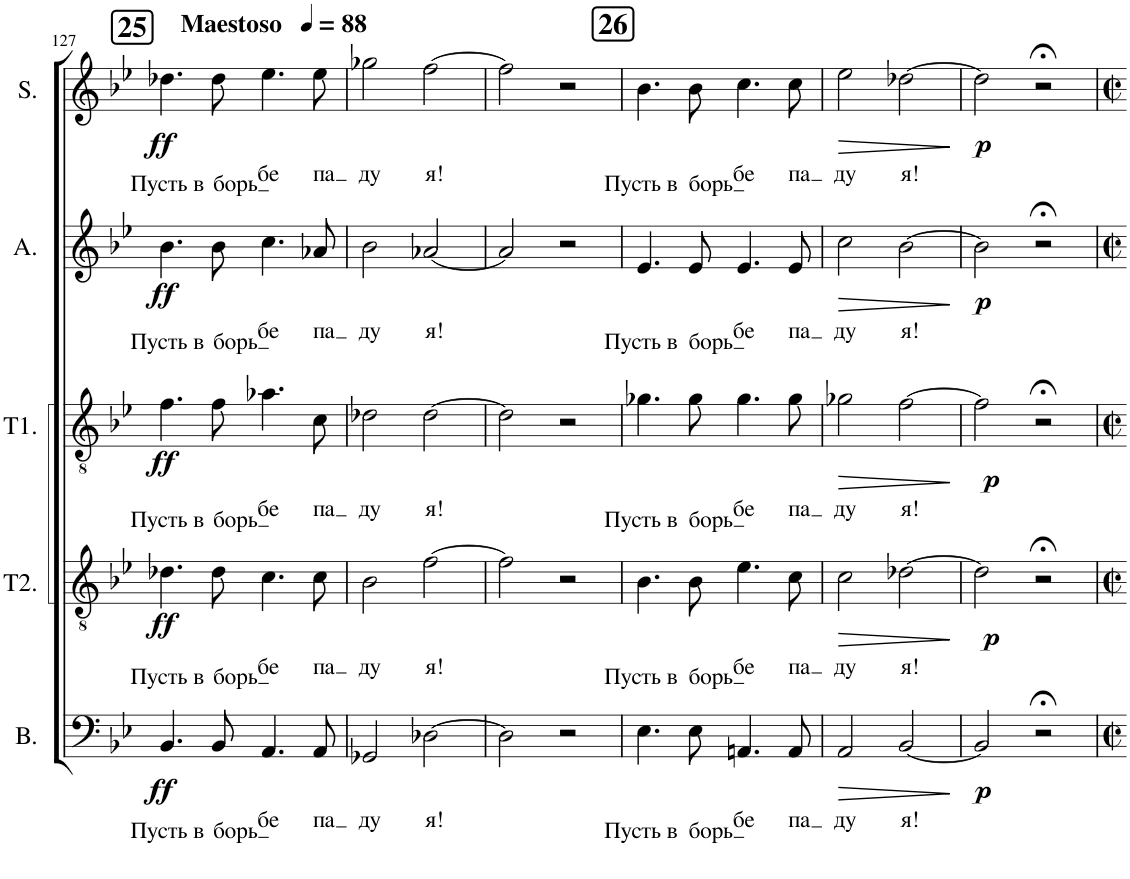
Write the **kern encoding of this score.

**kern	**text	**dynam	**kern	**text	**dynam	**kern	**text	**dynam	**kern	**text	**dynam	**kern	**text	**dynam
*part5	*part5	*part5	*part4	*part4	*part4	*part3	*part3	*part3	*part2	*part2	*part2	*part1	*part1	*part1
*staff5	*staff5	*staff5	*staff4	*staff4	*staff4	*staff3	*staff3	*staff3	*staff2	*staff2	*staff2	*staff1	*staff1	*staff1
*I"Bass	*	*	*I"Tenor 2	*	*	*I"Tenor 1	*	*	*I"Alto	*	*	*I"Soprano	*	*
*I'B.	*	*	*I'T2.	*	*	*I'T1.	*	*	*I'A.	*	*	*I'S.	*	*
!!LO:PB:g=z
*clefF4	*	*	*clefGv2	*	*	*clefGv2	*	*	*clefG2	*	*	*clefG2	*	*
*k[b-e-]	*	*	*k[b-e-]	*	*	*k[b-e-]	*	*	*k[b-e-]	*	*	*k[b-e-]	*	*
*M2/2	*	*	*M2/2	*	*	*M2/2	*	*	*M2/2	*	*	*M2/2	*	*
*met(c|)	*	*	*met(c|)	*	*	*met(c|)	*	*	*met(c|)	*	*	*met(c|)	*	*
*MM88	*	*	*MM88	*	*	*MM88	*	*	*MM88	*	*	*MM88	*	*
!!LO:REH:place=s1:a:B:cj:fs=14:t=25
=127	=127	=127	=127	=127	=127	=127	=127	=127	=127	=127	=127	=127	=127	=127
!	!	!	!	!	!	!	!	!	!	!	!	!LO:TX:a:B:t=Maestoso	!	!
!	!LO:LY:b	!LO:DY:b	!	!LO:LY:b	!LO:DY:b	!	!LO:LY:b	!LO:DY:b	!	!LO:LY:b	!LO:DY:b	!	!LO:LY:b	!LO:DY:b
4.BB-/	Пусть в	ff	4.d-X\	Пусть в	ff	4.f\	Пусть в	ff	4.b-\	Пусть в	ff	4.dd-X\	Пусть в	ff
!	!LO:LY:b	!	!	!LO:LY:b	!	!	!LO:LY:b	!	!	!LO:LY:b	!	!	!LO:LY:b	!
8BB-/	борь	.	8d-\	борь	.	8f\	борь	.	8b-\	борь	.	8dd-\	борь	.
!	!LO:LY:b	!	!	!LO:LY:b	!	!	!LO:LY:b	!	!	!LO:LY:b	!	!	!LO:LY:b	!
4.AA/	бе	.	4.c\	бе	.	4.a-X\	бе	.	4.cc\	бе	.	4.ee-\	бе	.
!	!LO:LY:b	!	!	!LO:LY:b	!	!	!LO:LY:b	!	!	!LO:LY:b	!	!	!LO:LY:b	!
8AA/	па	.	8c\	па	.	8c\	па	.	8a-X/	па	.	8ee-\	па	.
=128	=128	=128	=128	=128	=128	=128	=128	=128	=128	=128	=128	=128	=128	=128
!	!LO:LY:b	!	!	!LO:LY:b	!	!	!LO:LY:b	!	!	!LO:LY:b	!	!	!LO:LY:b	!
2GG-X/	ду	.	2B-\	ду	.	2d-X\	ду	.	2b-\	ду	.	2gg-X\	ду	.
!	!LO:LY:b	!	!	!LO:LY:b	!	!	!LO:LY:b	!	!	!LO:LY:b	!	!	!LO:LY:b	!
[2D-X\	я!	.	[2f\	я!	.	[2d-\	я!	.	[2a-X/	я!	.	[2ff\	я!	.
=129	=129	=129	=129	=129	=129	=129	=129	=129	=129	=129	=129	=129	=129	=129
2D-\]	.	.	2f\]	.	.	2d-\]	.	.	2a-/]	.	.	2ff\]	.	.
2r	.	.	2r	.	.	2r	.	.	2r	.	.	2r	.	.
!!LO:REH:place=s1:a:B:cj:fs=14:t=26
=130	=130	=130	=130	=130	=130	=130	=130	=130	=130	=130	=130	=130	=130	=130
!	!LO:LY:b	!	!	!LO:LY:b	!	!	!LO:LY:b	!	!	!LO:LY:b	!	!	!LO:LY:b	!
4.E-\	Пусть в	.	4.B-\	Пусть в	.	4.g-X\	Пусть в	.	4.e-/	Пусть в	.	4.b-\	Пусть в	.
!	!LO:LY:b	!	!	!LO:LY:b	!	!	!LO:LY:b	!	!	!LO:LY:b	!	!	!LO:LY:b	!
8E-\	борь	.	8B-\	борь	.	8g-\	борь	.	8e-/	борь	.	8b-\	борь	.
!	!LO:LY:b	!	!	!LO:LY:b	!	!	!LO:LY:b	!	!	!LO:LY:b	!	!	!LO:LY:b	!
4.AAn/	бе	.	4.e-\	бе	.	4.g-\	бе	.	4.e-/	бе	.	4.cc\	бе	.
!	!LO:LY:b	!	!	!LO:LY:b	!	!	!LO:LY:b	!	!	!LO:LY:b	!	!	!LO:LY:b	!
8AA/	па	.	8c\	па	.	8g-\	па	.	8e-/	па	.	8cc\	па	.
=131	=131	=131	=131	=131	=131	=131	=131	=131	=131	=131	=131	=131	=131	=131
!	!LO:LY:b	!LO:HP:b	!	!LO:LY:b	!LO:HP:b	!	!LO:LY:b	!LO:HP:b	!	!LO:LY:b	!LO:HP:b	!	!LO:LY:b	!LO:HP:b
2AA/	ду	>	2c\	ду	>	2g-X\	ду	>	2cc\	ду	>	2ee-\	ду	>
!	!LO:LY:b	!	!	!LO:LY:b	!	!	!LO:LY:b	!	!	!LO:LY:b	!	!	!LO:LY:b	!
[2BB-/	я!	.	[2d-X\	я!	.	[2f\	я!	.	[2b-\	я!	.	[2dd-X\	я!	.
.	.	]	.	.	]	.	.	]	.	.	]	.	.	]
=132	=132	=132	=132	=132	=132	=132	=132	=132	=132	=132	=132	=132	=132	=132
!	!	!LO:DY:b	!	!	!LO:DY:b	!	!	!LO:DY:b	!	!	!LO:DY:b	!	!	!LO:DY:b
2BB-/]	.	p	2d-\]	.	p	2f\]	.	p	2b-\]	.	p	2dd-\]	.	p
2r;<	.	.	2r;<	.	.	2r;<	.	.	2r;<	.	.	2r;<	.	.
=	=	=	=	=	=	=	=	=	=	=	=	=	=	=
*-	*-	*-	*-	*-	*-	*-	*-	*-	*-	*-	*-	*-	*-	*-
